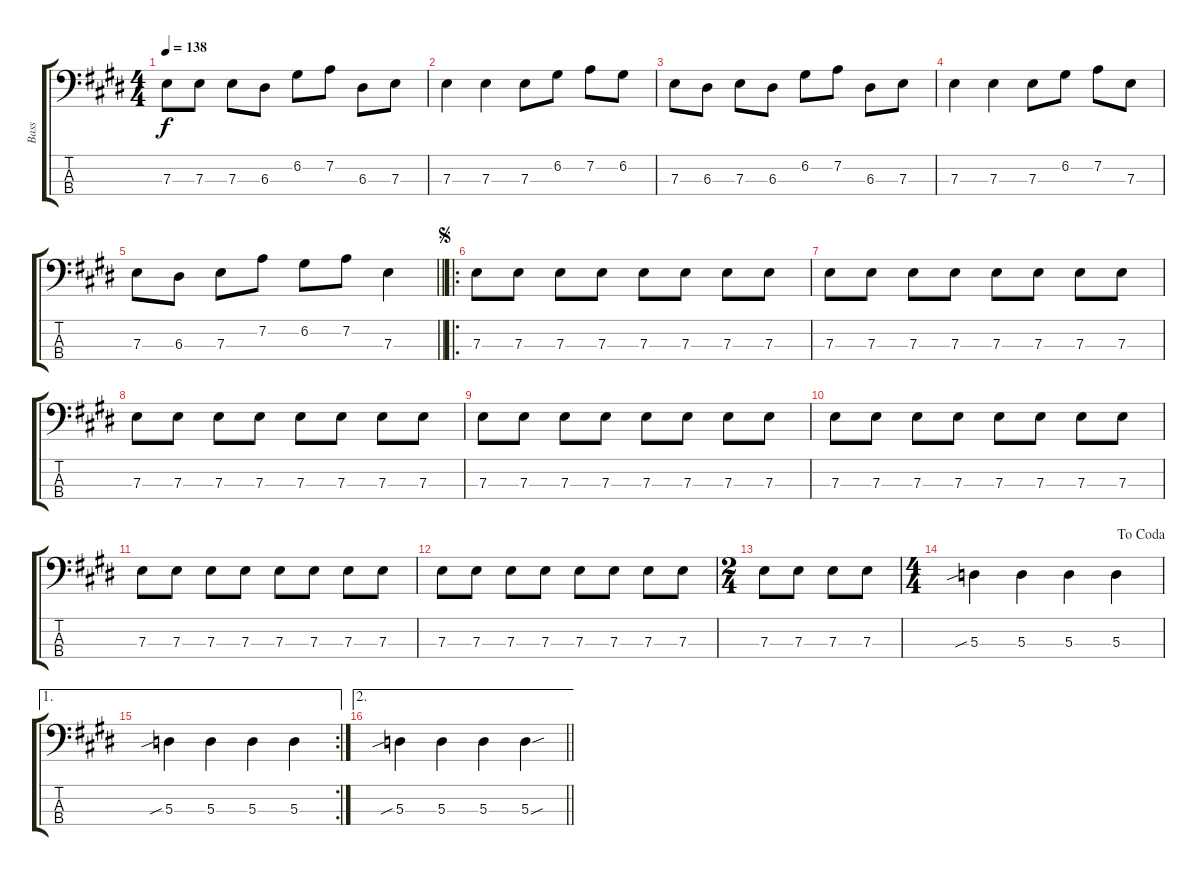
\track ("Bass" "Bass") {instrument electricbasspick}
\staff {score tabs}
\tuning (G2 D2 A1 E1) {hide}
\ts (4 4)
\tempo 138
\clef f4
\ks c#minor
7.3.8{dy f} 7.3.8 7.3.8 6.3.8 6.2.8 7.2.8 6.3.8 7.3.8 |
\ks e
7.3.4 7.3.4 7.3.8 6.2.8 7.2.8 6.2.8 |
\ks c#minor
7.3.8 6.3.8 7.3.8 6.3.8 6.2.8 7.2.8 6.3.8 7.3.8 |
7.3.4 7.3.4 7.3.8 6.2.8 7.2.8 7.3.8 |
\barLineRight lightlight
7.3.8 6.3.8 7.3.8 7.2.8 6.2.8 7.2.8 7.3.4 |
\ro
\jump segno
\ks e
7.3.8 7.3.8 7.3.8 7.3.8 7.3.8 7.3.8 7.3.8 7.3.8 |
\ks c#minor
7.3.8 7.3.8 7.3.8 7.3.8 7.3.8 7.3.8 7.3.8 7.3.8 |
7.3.8 7.3.8 7.3.8 7.3.8 7.3.8 7.3.8 7.3.8 7.3.8 |
7.3.8 7.3.8 7.3.8 7.3.8 7.3.8 7.3.8 7.3.8 7.3.8 |
\ks e
7.3.8 7.3.8 7.3.8 7.3.8 7.3.8 7.3.8 7.3.8 7.3.8 |
\ks c#minor
7.3.8 7.3.8 7.3.8 7.3.8 7.3.8 7.3.8 7.3.8 7.3.8 |
7.3.8 7.3.8 7.3.8 7.3.8 7.3.8 7.3.8 7.3.8 7.3.8 |
\ts (2 4)
7.3.8 7.3.8 7.3.8 7.3.8 |
\ts (4 4)
\jump dacoda
\ks e
5.3{sib}.4 5.3.4 5.3.4 5.3.4 |
\ae 1
\rc 2
\ks c#minor
5.3{sib}.4 5.3.4 5.3.4 5.3.4 |
\ae 2
\barLineRight lightlight
5.3{sib}.4 5.3.4 5.3.4 5.3{sou}.4
